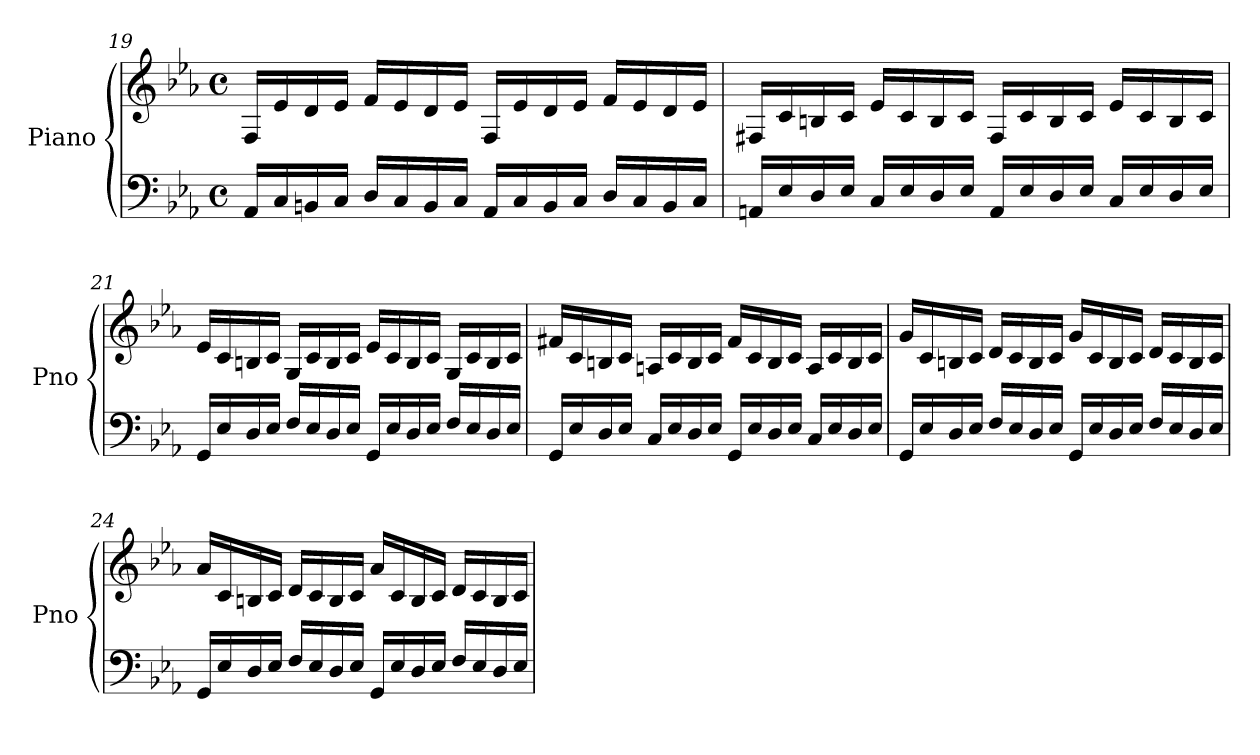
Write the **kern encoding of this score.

**kern	**kern
*part1	*part1
*staff2	*staff1
*I"Piano	*
*I'Pno	*
*clefF4	*clefG2
*k[b-e-a-]	*k[b-e-a-]
*M4/4	*M4/4
*met(c)	*met(c)
=19	=19
16AA-/LL	16F/LL
16C/	16e-/
16BBn/	16d/
16C/JJ	16e-/JJ
16D/LL	16f/LL
16C/	16e-/
16BB/	16d/
16C/JJ	16e-/JJ
16AA-/LL	16F/LL
16C/	16e-/
16BB/	16d/
16C/JJ	16e-/JJ
16D/LL	16f/LL
16C/	16e-/
16BB/	16d/
16C/JJ	16e-/JJ
!!LO:LB:g=z
=20	=20
16AAn/LL	16F#X/LL
16E-/	16c/
16D/	16Bn/
16E-/JJ	16c/JJ
16C/LL	16e-/LL
16E-/	16c/
16D/	16B/
16E-/JJ	16c/JJ
16AA/LL	16F#/LL
16E-/	16c/
16D/	16B/
16E-/JJ	16c/JJ
16C/LL	16e-/LL
16E-/	16c/
16D/	16B/
16E-/JJ	16c/JJ
=21	=21
16GG/LL	16e-/LL
16E-/	16c/
16D/	16Bn/
16E-/JJ	16c/JJ
16F/LL	16G/LL
16E-/	16c/
16D/	16B/
16E-/JJ	16c/JJ
16GG/LL	16e-/LL
16E-/	16c/
16D/	16B/
16E-/JJ	16c/JJ
16F/LL	16G/LL
16E-/	16c/
16D/	16B/
16E-/JJ	16c/JJ
!!LO:PB:g=z
=22	=22
16GG/LL	16f#X/LL
16E-/	16c/
16D/	16Bn/
16E-/JJ	16c/JJ
16C/LL	16An/LL
16E-/	16c/
16D/	16B/
16E-/JJ	16c/JJ
16GG/LL	16f#/LL
16E-/	16c/
16D/	16B/
16E-/JJ	16c/JJ
16C/LL	16A/LL
16E-/	16c/
16D/	16B/
16E-/JJ	16c/JJ
=23	=23
16GG/LL	16g/LL
16E-/	16c/
16D/	16Bn/
16E-/JJ	16c/JJ
16F/LL	16d/LL
16E-/	16c/
16D/	16B/
16E-/JJ	16c/JJ
16GG/LL	16g/LL
16E-/	16c/
16D/	16B/
16E-/JJ	16c/JJ
16F/LL	16d/LL
16E-/	16c/
16D/	16B/
16E-/JJ	16c/JJ
!!LO:LB:g=z
=24	=24
16GG/LL	16a-/LL
16E-/	16c/
16D/	16Bn/
16E-/JJ	16c/JJ
16F/LL	16d/LL
16E-/	16c/
16D/	16B/
16E-/JJ	16c/JJ
16GG/LL	16a-/LL
16E-/	16c/
16D/	16B/
16E-/JJ	16c/JJ
16F/LL	16d/LL
16E-/	16c/
16D/	16B/
16E-/JJ	16c/JJ
=	=
*-	*-
